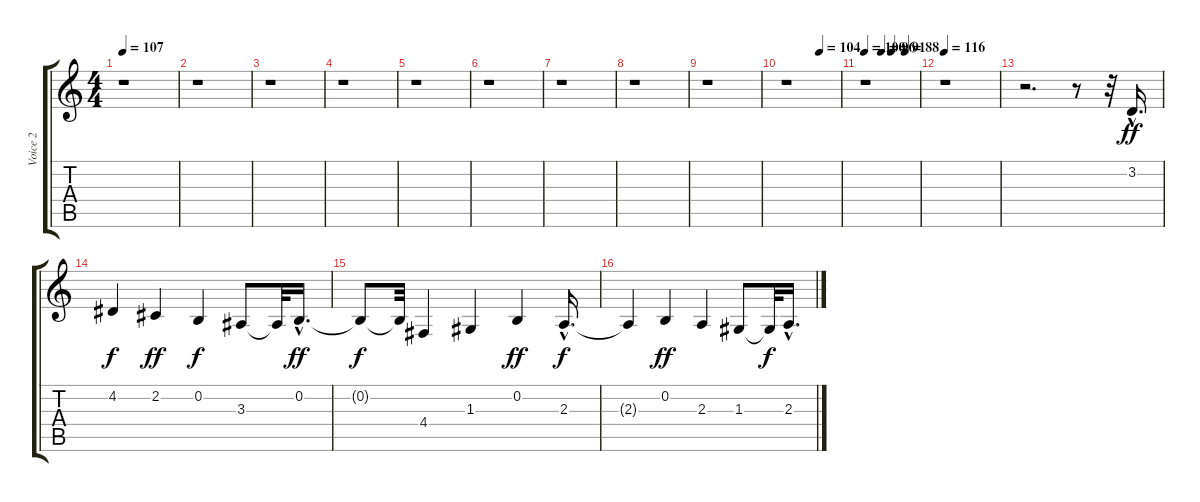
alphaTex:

\track ("Voice 2" "Voice 2") {instrument electricpiano1}
\staff {score tabs}
\tuning (E4 B3 G3 D3 A2 E2) {hide}
\ts (4 4)
\tempo 107
\clef g2
\ks c
r.1{dy ff instrument electricpiano1} |
r.1 |
r.1 |
r.1 |
r.1 |
r.1 |
r.1 |
r.1 |
r.1 |
\tempo (104 0.625)
r.1 |
\tempo 100
\tempo (96 0.3125)
\tempo (91 0.5)
\tempo (88 0.75)
r.1 |
\tempo 116
r.1 |
r.2{d} r.8 r.32 3.2{hac}.16{d} |
4.2.4{dy f} 2.2.4{dy ff} 0.2.4{dy f} 3.3.8 3.3{t}.32 0.2{hac}.16{d dy ff} |
0.2{t}.8{dy f} 0.2{t}.32 4.4.4 1.3.4 0.2.4{dy ff} 2.3{hac}.16{d dy f} |
2.3{t}.4 0.2.4{dy ff} 2.3.4 1.3.8 1.3{t}.32{dy f} 2.3{hac}.16{d}
